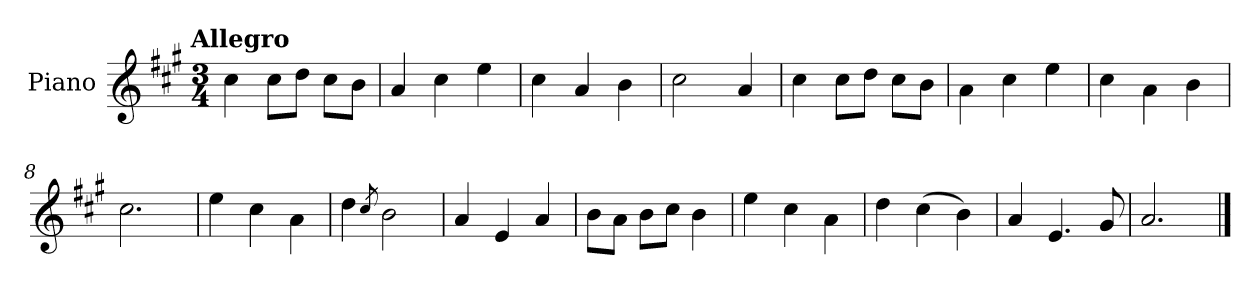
**kern
*part1
*staff1
*I"Piano
*I'Pno.
*clefG2
*k[f#c#g#]
!!LO:TX:omd:t=Allegro
*M3/4
*MM144
=1
4cc#\
8cc#\L
8dd\J
8cc#\L
8b\J
=2
4a/
4cc#\
4ee\
=3
4cc#\
4a/
4b\
=4
2cc#\
4a/
!!LO:LB:g=z
=5
4cc#\
8cc#\L
8dd\J
8cc#\L
8b\J
=6
4a\
4cc#\
4ee\
=7
4cc#\
4a\
4b\
=8
2.cc#\
=9
4ee\
4cc#\
4a\
=10
4dd\
8qcc#/
2b\
!!LO:LB:g=z
=11
4a/
4e/
4a/
=12
8b\L
8a\J
8b\L
8cc#\J
4b\
=13
4ee\
4cc#\
4a\
=14
4dd\
(>4cc#\
4b\)
=15
4a/
4.e/
8g#/
=16
2.a/
==
*-
